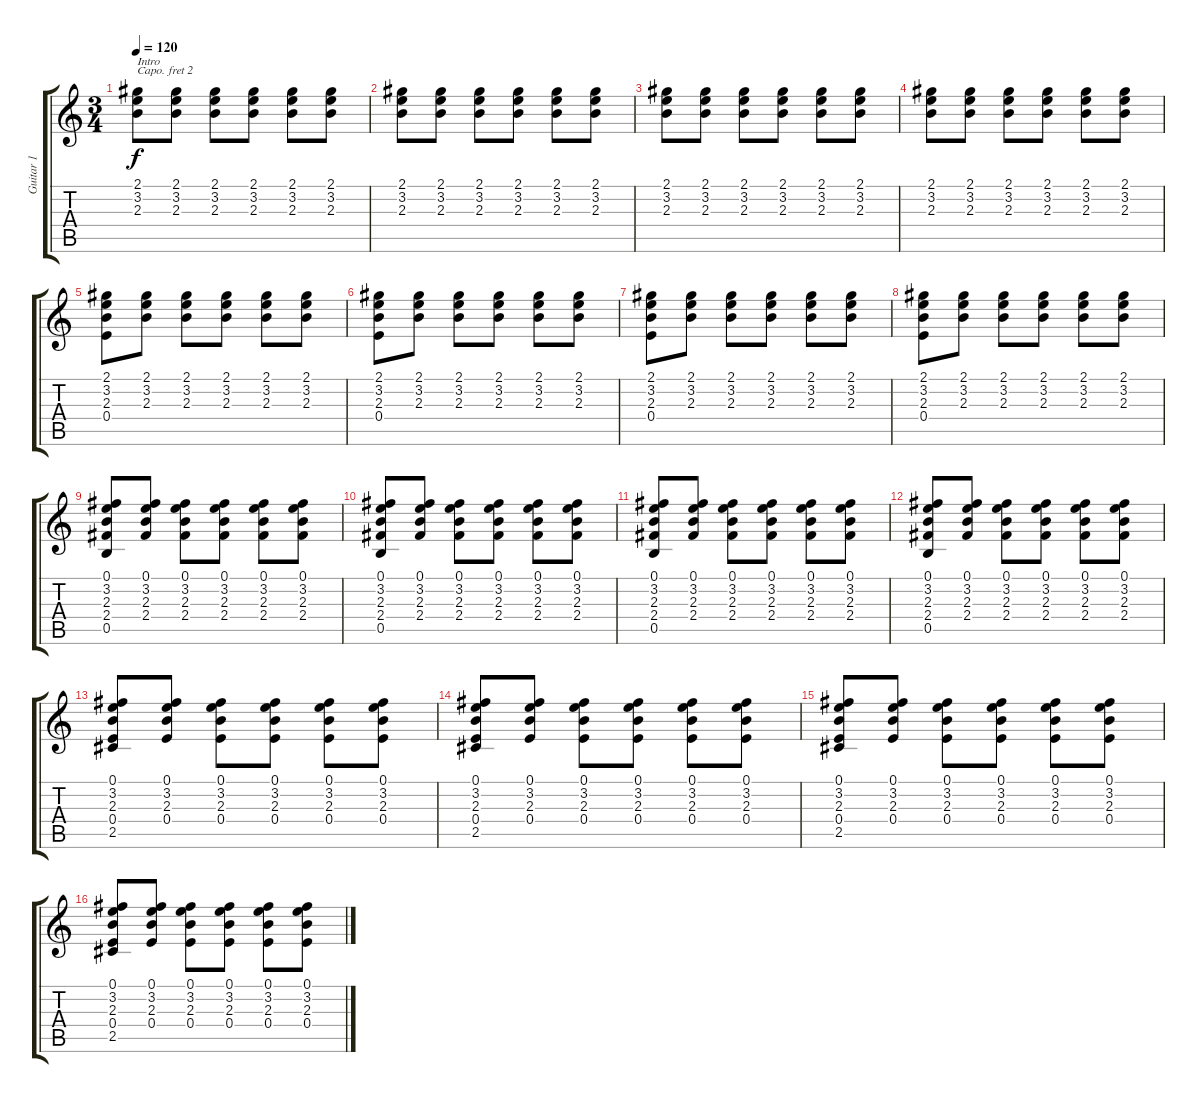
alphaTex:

\track ("Guitar 1" "Guitar 1") {instrument acousticguitarsteel}
\staff {score tabs}
\capo 2
\tuning (E4 B3 G3 D3 A2 E2) {hide}
\ts (3 4)
\tempo 120
\clef g2
\ks c
(2.1 3.2 2.3).8{txt "Intro" dy f instrument acousticguitarsteel} (2.1 3.2 2.3).8 (2.1 3.2 2.3).8 (2.1 3.2 2.3).8 (2.1 3.2 2.3).8 (2.1 3.2 2.3).8 |
(2.1 3.2 2.3).8 (2.1 3.2 2.3).8 (2.1 3.2 2.3).8 (2.1 3.2 2.3).8 (2.1 3.2 2.3).8 (2.1 3.2 2.3).8 |
(2.1 3.2 2.3).8 (2.1 3.2 2.3).8 (2.1 3.2 2.3).8 (2.1 3.2 2.3).8 (2.1 3.2 2.3).8 (2.1 3.2 2.3).8 |
(2.1 3.2 2.3).8 (2.1 3.2 2.3).8 (2.1 3.2 2.3).8 (2.1 3.2 2.3).8 (2.1 3.2 2.3).8 (2.1 3.2 2.3).8 |
(2.1 3.2 2.3 0.4).8 (2.1 3.2 2.3).8 (2.1 3.2 2.3).8 (2.1 3.2 2.3).8 (2.1 3.2 2.3).8 (2.1 3.2 2.3).8 |
(2.1 3.2 2.3 0.4).8 (2.1 3.2 2.3).8 (2.1 3.2 2.3).8 (2.1 3.2 2.3).8 (2.1 3.2 2.3).8 (2.1 3.2 2.3).8 |
(2.1 3.2 2.3 0.4).8 (2.1 3.2 2.3).8 (2.1 3.2 2.3).8 (2.1 3.2 2.3).8 (2.1 3.2 2.3).8 (2.1 3.2 2.3).8 |
(2.1 3.2 2.3 0.4).8 (2.1 3.2 2.3).8 (2.1 3.2 2.3).8 (2.1 3.2 2.3).8 (2.1 3.2 2.3).8 (2.1 3.2 2.3).8 |
(0.1 3.2 2.3 2.4 0.5).8 (0.1 3.2 2.3 2.4).8 (0.1 3.2 2.3 2.4).8 (0.1 3.2 2.3 2.4).8 (0.1 3.2 2.3 2.4).8 (0.1 3.2 2.3 2.4).8 |
(0.1 3.2 2.3 2.4 0.5).8 (0.1 3.2 2.3 2.4).8 (0.1 3.2 2.3 2.4).8 (0.1 3.2 2.3 2.4).8 (0.1 3.2 2.3 2.4).8 (0.1 3.2 2.3 2.4).8 |
(0.1 3.2 2.3 2.4 0.5).8 (0.1 3.2 2.3 2.4).8 (0.1 3.2 2.3 2.4).8 (0.1 3.2 2.3 2.4).8 (0.1 3.2 2.3 2.4).8 (0.1 3.2 2.3 2.4).8 |
(0.1 3.2 2.3 2.4 0.5).8 (0.1 3.2 2.3 2.4).8 (0.1 3.2 2.3 2.4).8 (0.1 3.2 2.3 2.4).8 (0.1 3.2 2.3 2.4).8 (0.1 3.2 2.3 2.4).8 |
(0.1 3.2 2.3 0.4 2.5).8 (0.1 3.2 2.3 0.4).8 (0.1 3.2 2.3 0.4).8 (0.1 3.2 2.3 0.4).8 (0.1 3.2 2.3 0.4).8 (0.1 3.2 2.3 0.4).8 |
(0.1 3.2 2.3 0.4 2.5).8 (0.1 3.2 2.3 0.4).8 (0.1 3.2 2.3 0.4).8 (0.1 3.2 2.3 0.4).8 (0.1 3.2 2.3 0.4).8 (0.1 3.2 2.3 0.4).8 |
(0.1 3.2 2.3 0.4 2.5).8 (0.1 3.2 2.3 0.4).8 (0.1 3.2 2.3 0.4).8 (0.1 3.2 2.3 0.4).8 (0.1 3.2 2.3 0.4).8 (0.1 3.2 2.3 0.4).8 |
(0.1 3.2 2.3 0.4 2.5).8 (0.1 3.2 2.3 0.4).8 (0.1 3.2 2.3 0.4).8 (0.1 3.2 2.3 0.4).8 (0.1 3.2 2.3 0.4).8 (0.1 3.2 2.3 0.4).8
